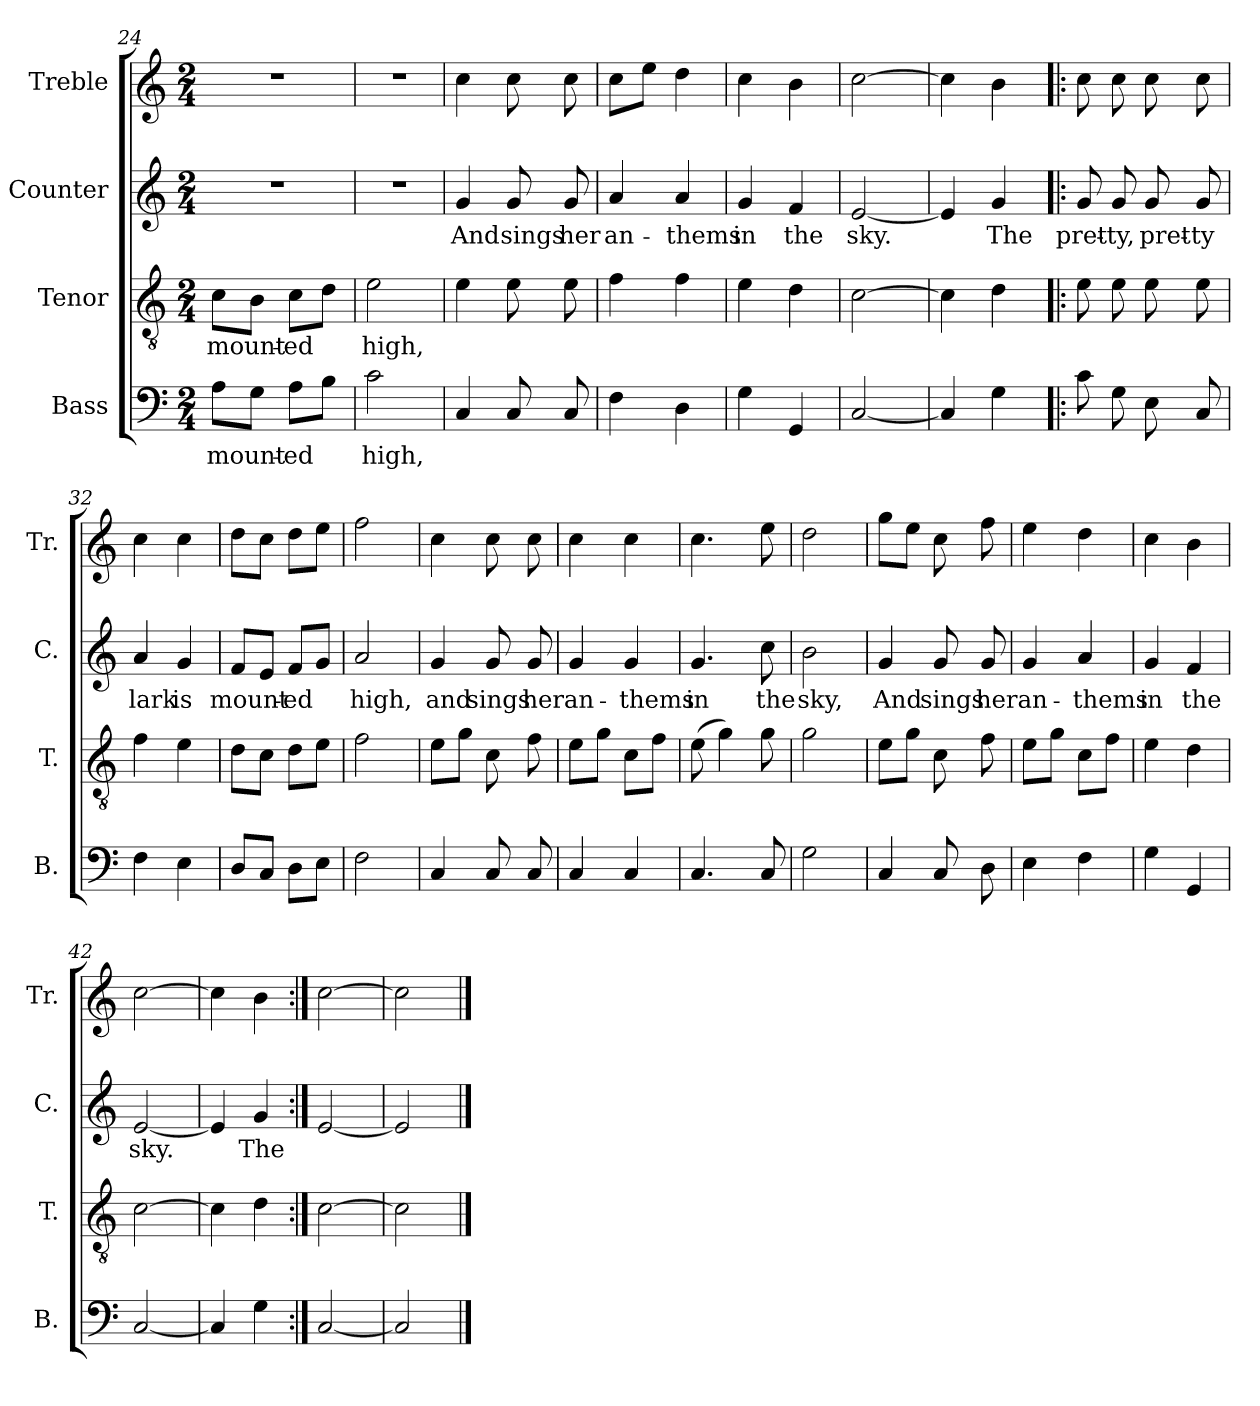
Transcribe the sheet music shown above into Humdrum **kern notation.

**kern	**text	**kern	**text	**kern	**text	**kern
*part4	*part4	*part3	*part3	*part2	*part2	*part1
*staff4	*staff4	*staff3	*staff3	*staff2	*staff2	*staff1
*I"Bass	*	*I"Tenor	*	*I"Counter	*	*I"Treble
*I'B.	*	*I'T.	*	*I'C.	*	*I'Tr.
*clefF4	*	*clefGv2	*	*clefG2	*	*clefG2
*k[]	*	*k[]	*	*k[]	*	*k[]
*M2/4	*	*M2/4	*	*M2/4	*	*M2/4
=24	=24	=24	=24	=24	=24	=24
8A\L	mount-	8c\L	mount-	2r	.	2r
8G\J	.	8B\J	.	.	.	.
8A\L	-ed	8c\L	-ed	.	.	.
8B\J	.	8d\J	.	.	.	.
=25	=25	=25	=25	=25	=25	=25
2c\	high,	2e\	high,	2r	.	2r
=26	=26	=26	=26	=26	=26	=26
4C/	.	4e\	.	4g/	And	4cc\
8C/	.	8e\	.	8g/	sings	8cc\
8C/	.	8e\	.	8g/	her	8cc\
=27	=27	=27	=27	=27	=27	=27
4F\	.	4f\	.	4a/	an-	8cc\L
.	.	.	.	.	.	8ee\J
4D\	.	4f\	.	4a/	-thems	4dd\
=28	=28	=28	=28	=28	=28	=28
4G\	.	4e\	.	4g/	in	4cc\
4GG/	.	4d\	.	4f/	the	4b\
=29	=29	=29	=29	=29	=29	=29
[2C/	.	[2c\	.	[2e/	sky.	[2cc\
=30	=30	=30	=30	=30	=30	=30
4C/]	.	4c\]	.	4e/]	.	4cc\]
4G\	.	4d\	.	4g/	The	4b\
=31!|:	=31!|:	=31!|:	=31!|:	=31!|:	=31!|:	=31!|:
8c\	.	8e\	.	8g/	pret-	8cc\
8G\	.	8e\	.	8g/	-ty,	8cc\
8E\	.	8e\	.	8g/	pret-	8cc\
8C/	.	8e\	.	8g/	-ty	8cc\
=32	=32	=32	=32	=32	=32	=32
4F\	.	4f\	.	4a/	lark	4cc\
4E\	.	4e\	.	4g/	is	4cc\
=33	=33	=33	=33	=33	=33	=33
8D/L	.	8d\L	.	8f/L	mount-	8dd\L
8C/J	.	8c\J	.	8e/J	.	8cc\J
8D\L	.	8d\L	.	8f/L	-ed	8dd\L
8E\J	.	8e\J	.	8g/J	.	8ee\J
=34	=34	=34	=34	=34	=34	=34
2F\	.	2f\	.	2a/	high,	2ff\
=35	=35	=35	=35	=35	=35	=35
4C/	.	8e\L	.	4g/	and	4cc\
.	.	8g\J	.	.	.	.
8C/	.	8c\	.	8g/	sings	8cc\
8C/	.	8f\	.	8g/	her	8cc\
=36	=36	=36	=36	=36	=36	=36
4C/	.	8e\L	.	4g/	an-	4cc\
.	.	8g\J	.	.	.	.
4C/	.	8c\L	.	4g/	-thems	4cc\
.	.	8f\J	.	.	.	.
=37	=37	=37	=37	=37	=37	=37
4.C/	.	(8e\	.	4.g/	in	4.cc\
.	.	4g\)	.	.	.	.
8C/	.	8g\	.	8cc\	the	8ee\
=38	=38	=38	=38	=38	=38	=38
2G\	.	2g\	.	2b\	sky,	2dd\
=39	=39	=39	=39	=39	=39	=39
4C/	.	8e\L	.	4g/	And	8gg\L
.	.	8g\J	.	.	.	8ee\J
8C/	.	8c\	.	8g/	sings	8cc\
8D\	.	8f\	.	8g/	her	8ff\
=40	=40	=40	=40	=40	=40	=40
4E\	.	8e\L	.	4g/	an-	4ee\
.	.	8g\J	.	.	.	.
4F\	.	8c\L	.	4a/	-thems	4dd\
.	.	8f\J	.	.	.	.
=41	=41	=41	=41	=41	=41	=41
4G\	.	4e\	.	4g/	in	4cc\
4GG/	.	4d\	.	4f/	the	4b\
=42	=42	=42	=42	=42	=42	=42
[2C/	.	[2c\	.	[2e/	sky.	[2cc\
=43	=43	=43	=43	=43	=43	=43
4C/]	.	4c\]	.	4e/]	.	4cc\]
4G\	.	4d\	.	4g/	The	4b\
=44:|!	=44:|!	=44:|!	=44:|!	=44:|!	=44:|!	=44:|!
[2C/	.	[2c\	.	[2e/	.	[2cc\
=45	=45	=45	=45	=45	=45	=45
2C/]	.	2c\]	.	2e/]	.	2cc\]
==	==	==	==	==	==	==
*-	*-	*-	*-	*-	*-	*-
